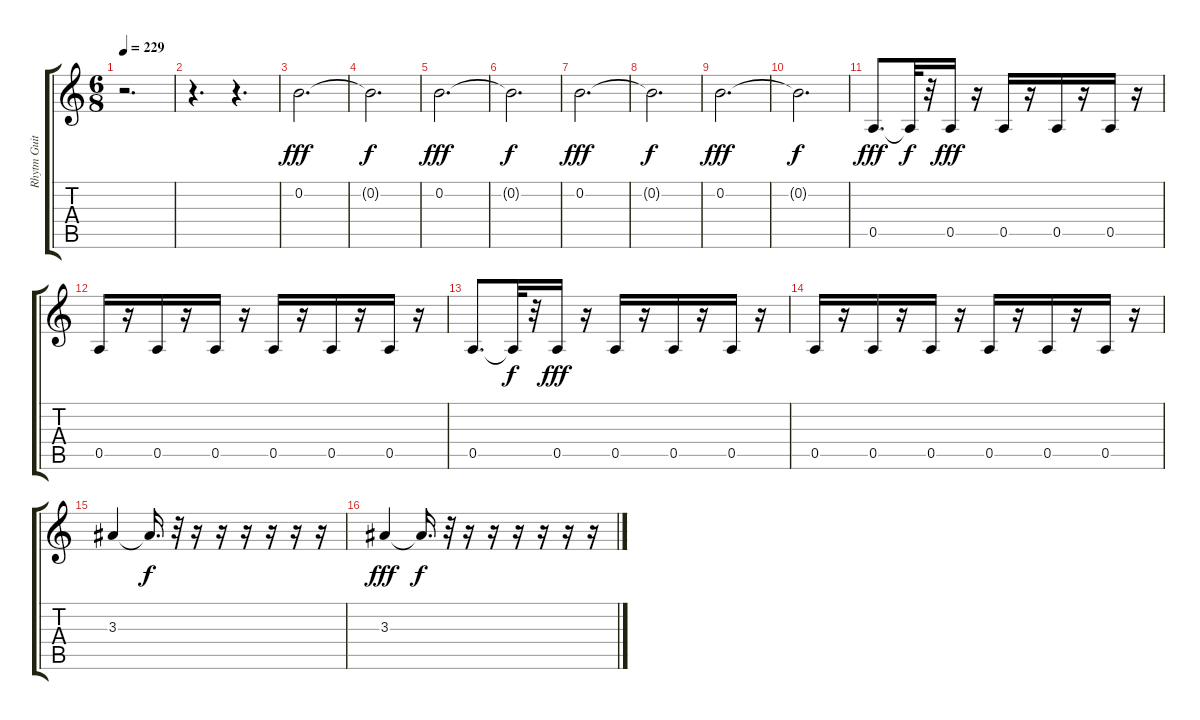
\track ("Rhytm Guitar2" "Rhytm Guit") {instrument overdrivenguitar}
\staff {score tabs}
\tuning (E4 B3 G3 D3 A2 E2) {hide}
\ts (6 8)
\tempo 229
\clef g2
\ks c
r.2{d dy fff} |
r.4{d} r.4{d} |
0.2.2{d} |
0.2{t}.2{d dy f} |
0.2.2{d dy fff} |
0.2{t}.2{d dy f} |
0.2.2{d dy fff} |
0.2{t}.2{d dy f} |
0.2.2{d dy fff} |
0.2{t}.2{d dy f} |
0.5.8{d dy fff} 0.5{t}.32{dy f} r.32 0.5.16{dy fff} r.16 0.5.16 r.16 0.5.16 r.16 0.5.16 r.16 |
0.5.16 r.16 0.5.16 r.16 0.5.16 r.16 0.5.16 r.16 0.5.16 r.16 0.5.16 r.16 |
0.5.8{d} 0.5{t}.32{dy f} r.32 0.5.16{dy fff} r.16 0.5.16 r.16 0.5.16 r.16 0.5.16 r.16 |
0.5.16 r.16 0.5.16 r.16 0.5.16 r.16 0.5.16 r.16 0.5.16 r.16 0.5.16 r.16 |
3.3.4 3.3{t}.16{d dy f} r.32 r.16 r.16 r.16 r.16 r.16 r.16 |
3.3.4{dy fff} 3.3{t}.16{d dy f} r.32 r.16 r.16 r.16 r.16 r.16 r.16
